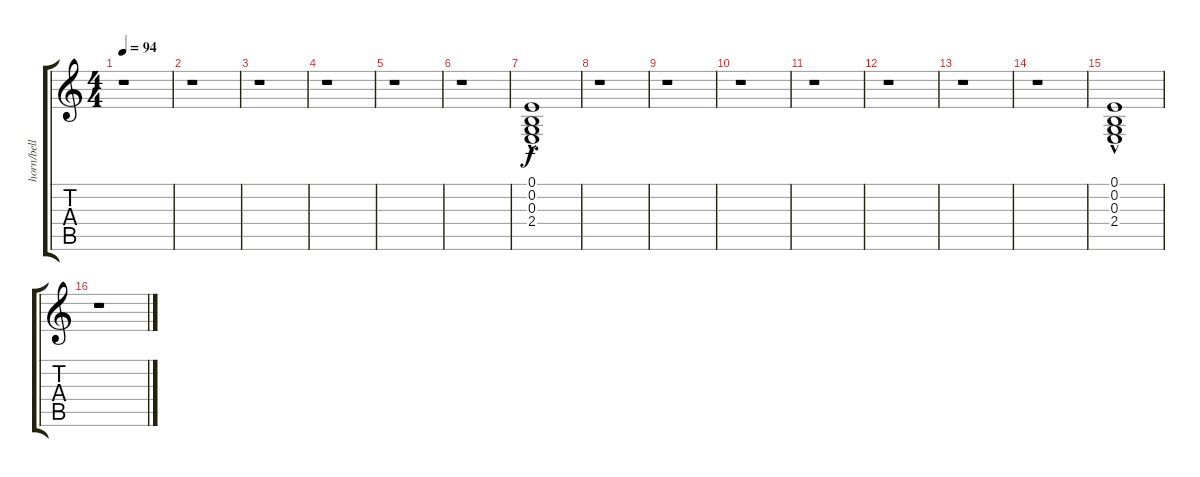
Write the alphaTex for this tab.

\track ("horn/bell" "horn/bell") {instrument whistle}
\staff {score tabs}
\tuning (E4 B3 G3 D3 A2 E2) {hide}
\ts (4 4)
\tempo 94
\clef g2
\ks c
r.1{dy f} |
r.1 |
r.1 |
r.1 |
r.1 |
r.1 |
(0.1{hac} 0.2{hac} 0.3 2.4).1{volume 3} |
r.1 |
r.1 |
r.1 |
r.1 |
r.1 |
r.1 |
r.1 |
(0.1{hac} 0.2{hac} 0.3 2.4).1 |
r.1
